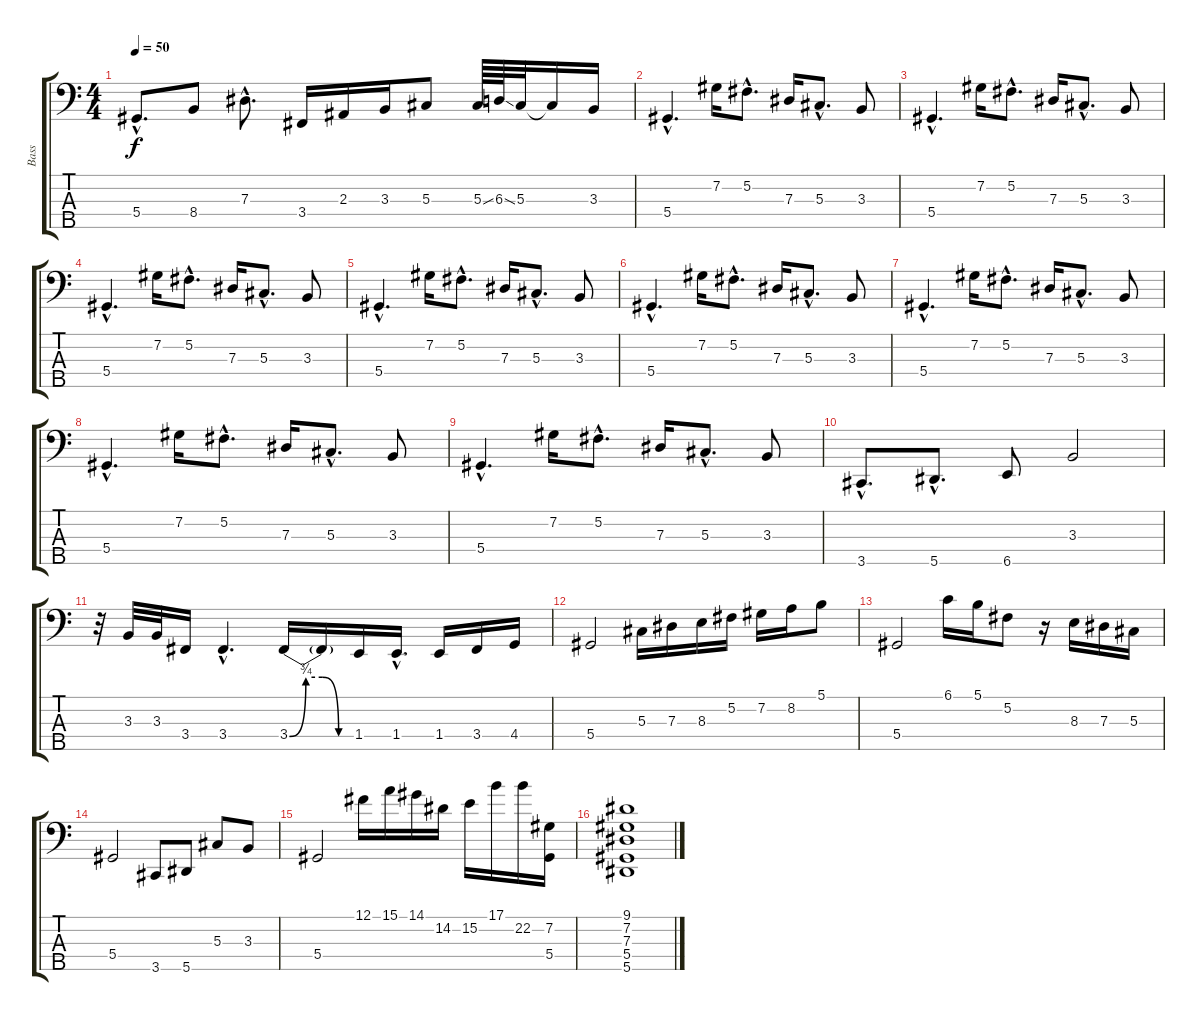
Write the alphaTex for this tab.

\track ("Bass" "Bass") {instrument acousticbass}
\staff {score tabs}
\tuning (Gb2 Db2 Ab1 Eb1 Bb0) {hide}
\ts (4 4)
\tempo 50
\clef f4
\ks c
5.4{hac}.8{d dy f} 8.4.8 7.3{hac}.8{d} 3.4.16 2.3.16 3.3.16 5.3.8 5.3{ss}.64 6.3{ss}.64 5.3.32 5.3{t}.16 3.3.16 |
5.4{hac}.4{d} 7.2.16 5.2{hac}.8{d} 7.3.16 5.3{hac}.8{d} 3.3.8 |
5.4{hac}.4{d} 7.2.16 5.2{hac}.8{d} 7.3.16 5.3{hac}.8{d} 3.3.8 |
5.4{hac}.4{d} 7.2.16 5.2{hac}.8{d} 7.3.16 5.3{hac}.8{d} 3.3.8 |
5.4{hac}.4{d} 7.2.16 5.2{hac}.8{d} 7.3.16 5.3{hac}.8{d} 3.3.8 |
5.4{hac}.4{d} 7.2.16 5.2{hac}.8{d} 7.3.16 5.3{hac}.8{d} 3.3.8 |
5.4{hac}.4{d} 7.2.16 5.2{hac}.8{d} 7.3.16 5.3{hac}.8{d} 3.3.8 |
5.4{hac}.4{d} 7.2.16 5.2{hac}.8{d} 7.3.16 5.3{hac}.8{d} 3.3.8 |
5.4{hac}.4{d} 7.2.16 5.2{hac}.8{d} 7.3.16 5.3{hac}.8{d} 3.3.8 |
3.5{hac}.8{d} 5.5{hac}.8{d} 6.5.8 3.3.2 |
r.32 3.3.32 3.3.32 3.4.16 3.4{hac}.4{d} 3.4{be (custom 0 0 15 3 30 3 45 0 60 0)}.16 3.4{t}.16 1.4.16 1.4{hac}.16{d} 1.4.16 3.4.16 4.4.16 |
5.4.2 5.3.16 7.3.16 8.3.16 5.2.16 7.2.16 8.2.16 5.1.8 |
5.4.2 6.1.16 5.1.16 5.2.8 r.16 8.3.16 7.3.16 5.3.16 |
5.4.2 3.5.8 5.5.8 5.3.8 3.3.8 |
5.4.2 12.1.16 15.1.16 14.1.16 14.2.16 15.2.16 17.1.16 22.2.16 (7.2 5.4).16 |
(9.1 7.2 7.3 5.4 5.5).1
